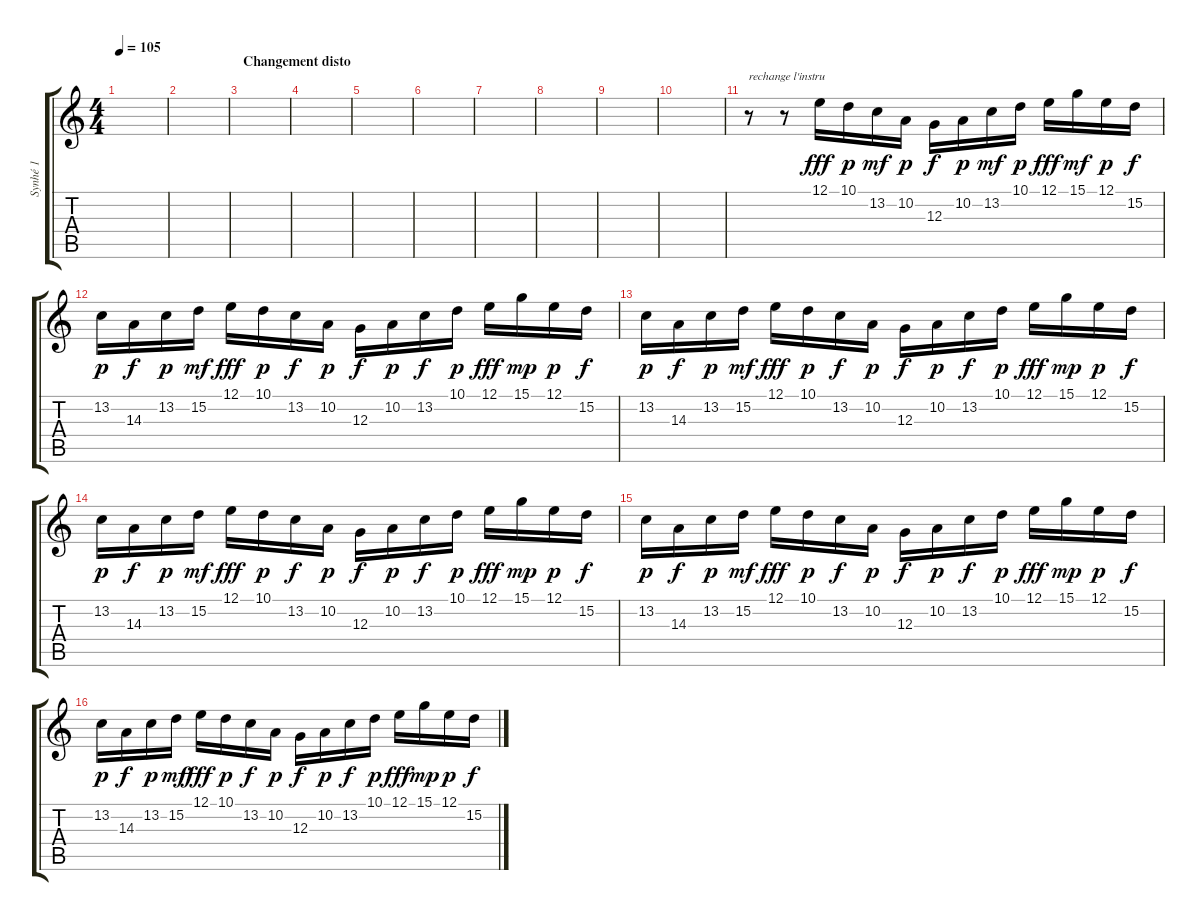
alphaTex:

\track ("Synhé 1" "Synhé 1") {instrument harpsichord}
\staff {score tabs}
\tuning (E4 B3 G3 D3 A2 E2) {hide}
\ts (4 4)
\tempo 105
\clef g2
\ks c
|
|
\section ("" "Changement disto")
|
|
|
|
|
|
|
|
r.8{txt "rechange l'instru" instrument electricguitarmuted} r.8 12.1.16{dy fff} 10.1.16{dy p} 13.2.16{dy mf} 10.2.16{dy p} 12.3.16{dy f} 10.2.16{dy p} 13.2.16{dy mf} 10.1.16{dy p} 12.1.16{dy fff} 15.1.16{dy mf} 12.1.16{dy p} 15.2.16{dy f} |
13.2.16{dy p} 14.3.16{dy f} 13.2.16{dy p} 15.2.16{dy mf} 12.1.16{dy fff} 10.1.16{dy p} 13.2.16{dy f} 10.2.16{dy p} 12.3.16{dy f} 10.2.16{dy p} 13.2.16{dy f} 10.1.16{dy p} 12.1.16{dy fff} 15.1.16{dy mp} 12.1.16{dy p} 15.2.16{dy f} |
13.2.16{dy p} 14.3.16{dy f} 13.2.16{dy p} 15.2.16{dy mf} 12.1.16{dy fff} 10.1.16{dy p} 13.2.16{dy f} 10.2.16{dy p} 12.3.16{dy f} 10.2.16{dy p} 13.2.16{dy f} 10.1.16{dy p} 12.1.16{dy fff} 15.1.16{dy mp} 12.1.16{dy p} 15.2.16{dy f} |
13.2.16{dy p} 14.3.16{dy f} 13.2.16{dy p} 15.2.16{dy mf} 12.1.16{dy fff} 10.1.16{dy p} 13.2.16{dy f} 10.2.16{dy p} 12.3.16{dy f} 10.2.16{dy p} 13.2.16{dy f} 10.1.16{dy p} 12.1.16{dy fff} 15.1.16{dy mp} 12.1.16{dy p} 15.2.16{dy f} |
13.2.16{dy p} 14.3.16{dy f} 13.2.16{dy p} 15.2.16{dy mf} 12.1.16{dy fff} 10.1.16{dy p} 13.2.16{dy f} 10.2.16{dy p} 12.3.16{dy f} 10.2.16{dy p} 13.2.16{dy f} 10.1.16{dy p} 12.1.16{dy fff} 15.1.16{dy mp} 12.1.16{dy p} 15.2.16{dy f} |
13.2.16{dy p} 14.3.16{dy f} 13.2.16{dy p} 15.2.16{dy mf} 12.1.16{dy fff} 10.1.16{dy p} 13.2.16{dy f} 10.2.16{dy p} 12.3.16{dy f} 10.2.16{dy p} 13.2.16{dy f} 10.1.16{dy p} 12.1.16{dy fff} 15.1.16{dy mp} 12.1.16{dy p} 15.2.16{dy f}
